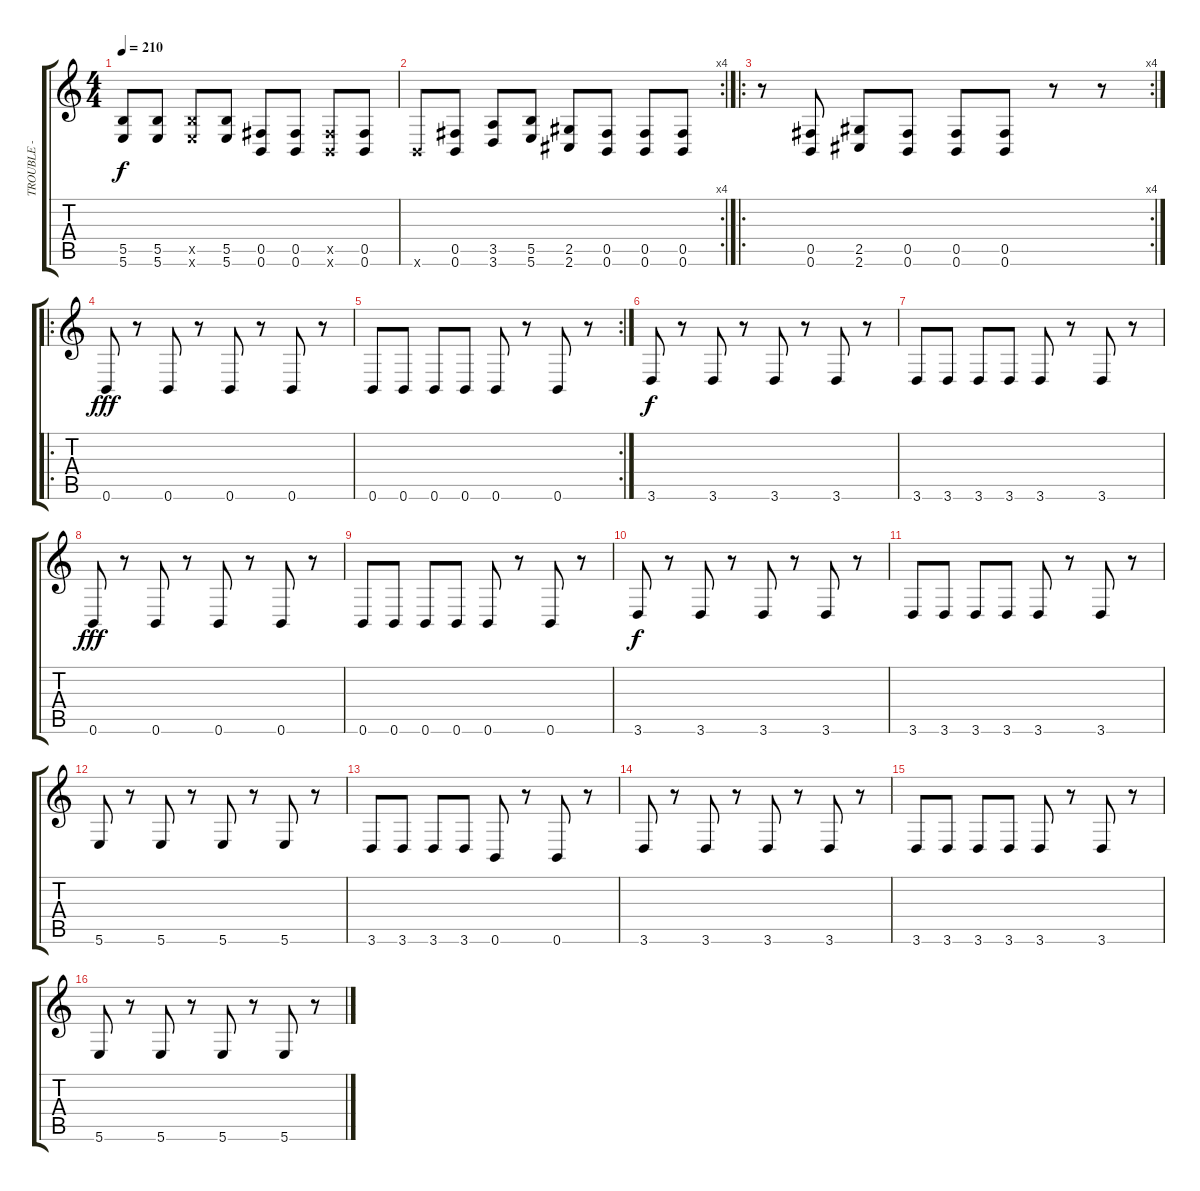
\track ("TROUBLE - D" "TROUBLE - ") {instrument electricbassfinger}
\staff {score tabs}
\tuning (Db4 Ab3 E3 B2 Gb2 B1) {hide}
\ts (4 4)
\tempo 210
\clef g2
\ks c
(5.5 5.6).8{dy f} (5.5 5.6).8 (5.5{x} 5.6{x}).8 (5.5 5.6).8 (0.5 0.6).8 (0.5 0.6).8 (0.5{x} 0.6{x}).8 (0.5 0.6).8 |
\rc 4
0.6{x}.8 (0.5 0.6).8 (3.5 3.6).8 (5.5 5.6).8 (2.5 2.6).8 (0.5 0.6).8 (0.5 0.6).8 (0.5 0.6).8 |
\ro
\rc 4
r.8 (0.5 0.6).8 (2.5 2.6).8 (0.5 0.6).8 (0.5 0.6).8 (0.5 0.6).8 r.8 r.8 |
\ro
0.6.8{dy fff} r.8 0.6.8 r.8 0.6.8 r.8 0.6.8 r.8 |
\rc 2
0.6.8 0.6.8 0.6.8 0.6.8 0.6.8 r.8 0.6.8 r.8 |
3.6.8{dy f} r.8 3.6.8 r.8 3.6.8 r.8 3.6.8 r.8 |
3.6.8 3.6.8 3.6.8 3.6.8 3.6.8 r.8 3.6.8 r.8 |
0.6.8{dy fff} r.8 0.6.8 r.8 0.6.8 r.8 0.6.8 r.8 |
0.6.8 0.6.8 0.6.8 0.6.8 0.6.8 r.8 0.6.8 r.8 |
3.6.8{dy f} r.8 3.6.8 r.8 3.6.8 r.8 3.6.8 r.8 |
3.6.8 3.6.8 3.6.8 3.6.8 3.6.8 r.8 3.6.8 r.8 |
5.6.8 r.8 5.6.8 r.8 5.6.8 r.8 5.6.8 r.8 |
3.6.8 3.6.8 3.6.8 3.6.8 0.6.8 r.8 0.6.8 r.8 |
3.6.8 r.8 3.6.8 r.8 3.6.8 r.8 3.6.8 r.8 |
3.6.8 3.6.8 3.6.8 3.6.8 3.6.8 r.8 3.6.8 r.8 |
5.6.8 r.8 5.6.8 r.8 5.6.8 r.8 5.6.8 r.8
